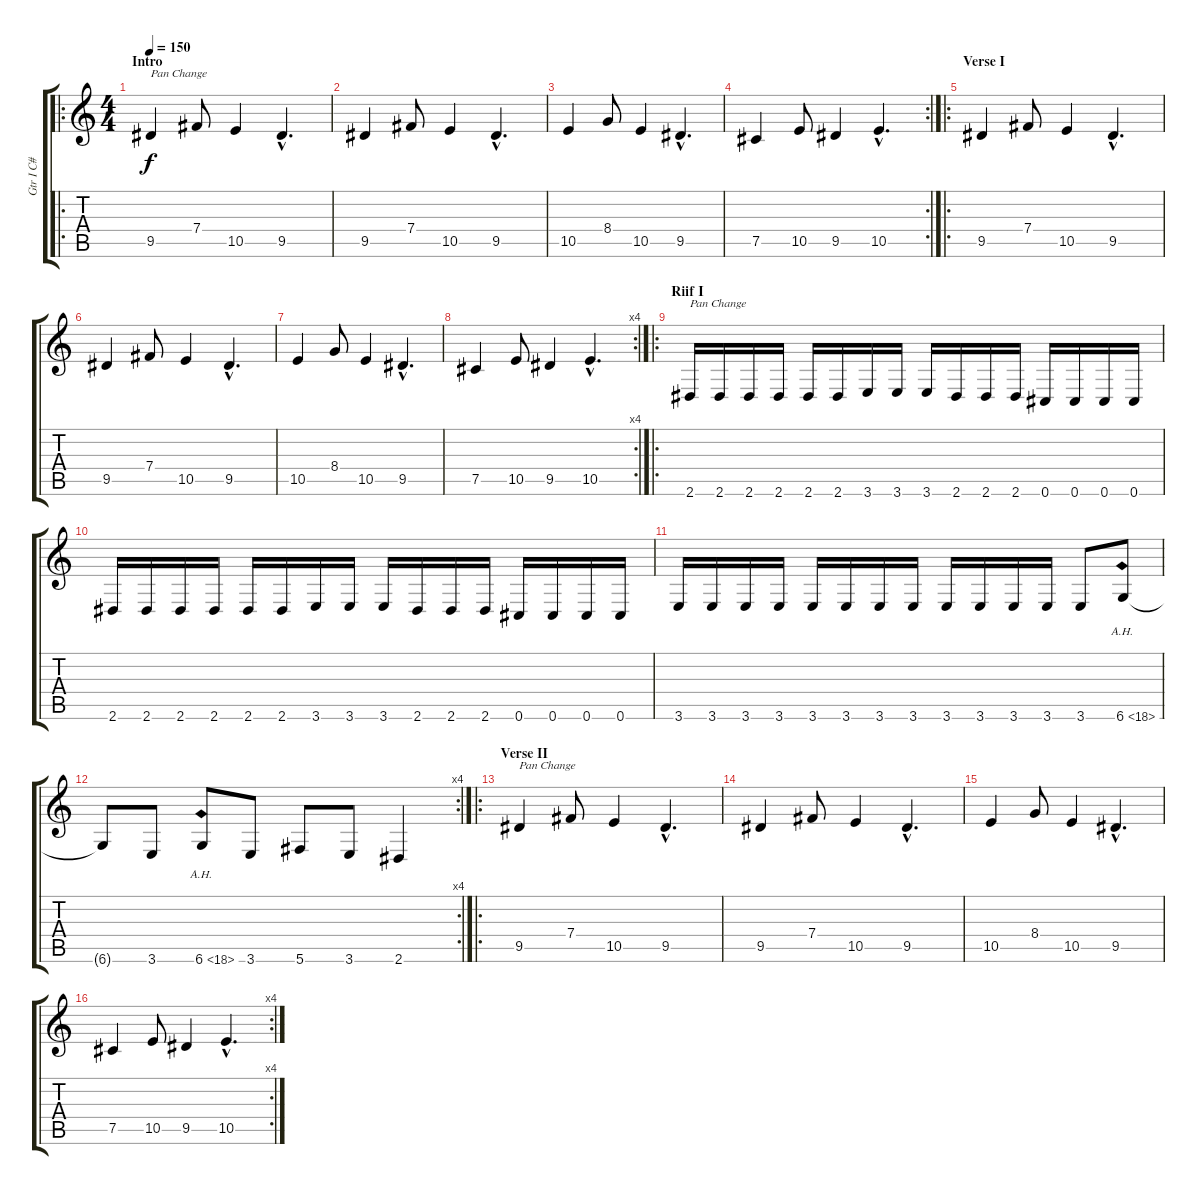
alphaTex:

\track ("Gtr I C#" "Gtr I C#") {instrument distortionguitar}
\staff {score tabs}
\tuning (Db4 Ab3 E3 B2 Gb2 Db2) {hide}
\ro
\ts (4 4)
\section ("" "Intro")
\tempo 150
\clef g2
\ks c
9.5.4{txt "Pan Change" dy f balance 9 instrument distortionguitar} 7.4.8 10.5.4 9.5{hac}.4{d} |
9.5.4 7.4.8 10.5.4 9.5{hac}.4{d} |
10.5.4 8.4.8 10.5.4 9.5{hac}.4{d} |
\rc 2
7.5.4 10.5.8 9.5.4 10.5{hac}.4{d} |
\ro
\section ("" "Verse I")
9.5.4 7.4.8 10.5.4 9.5{hac}.4{d} |
9.5.4 7.4.8 10.5.4 9.5{hac}.4{d} |
10.5.4 8.4.8 10.5.4 9.5{hac}.4{d} |
\rc 4
7.5.4 10.5.8 9.5.4 10.5{hac}.4{d} |
\ro
\section ("" "Riif I")
2.6.16{txt "Pan Change" balance 14} 2.6.16 2.6.16 2.6.16 2.6.16 2.6.16 3.6.16 3.6.16 3.6.16 2.6.16 2.6.16 2.6.16 0.6.16 0.6.16 0.6.16 0.6.16 |
2.6.16 2.6.16 2.6.16 2.6.16 2.6.16 2.6.16 3.6.16 3.6.16 3.6.16 2.6.16 2.6.16 2.6.16 0.6.16 0.6.16 0.6.16 0.6.16 |
3.6.16 3.6.16 3.6.16 3.6.16 3.6.16 3.6.16 3.6.16 3.6.16 3.6.16 3.6.16 3.6.16 3.6.16 3.6.8 6.6{ah 12}.8 |
\rc 4
6.6{t}.8 3.6.8 6.6{ah 12}.8 3.6.8 5.6.8 3.6.8 2.6.4 |
\ro
\section ("" "Verse II")
9.5.4{txt "Pan Change" balance 9} 7.4.8 10.5.4 9.5{hac}.4{d} |
9.5.4 7.4.8 10.5.4 9.5{hac}.4{d} |
10.5.4 8.4.8 10.5.4 9.5{hac}.4{d} |
\rc 4
7.5.4 10.5.8 9.5.4 10.5{hac}.4{d}
